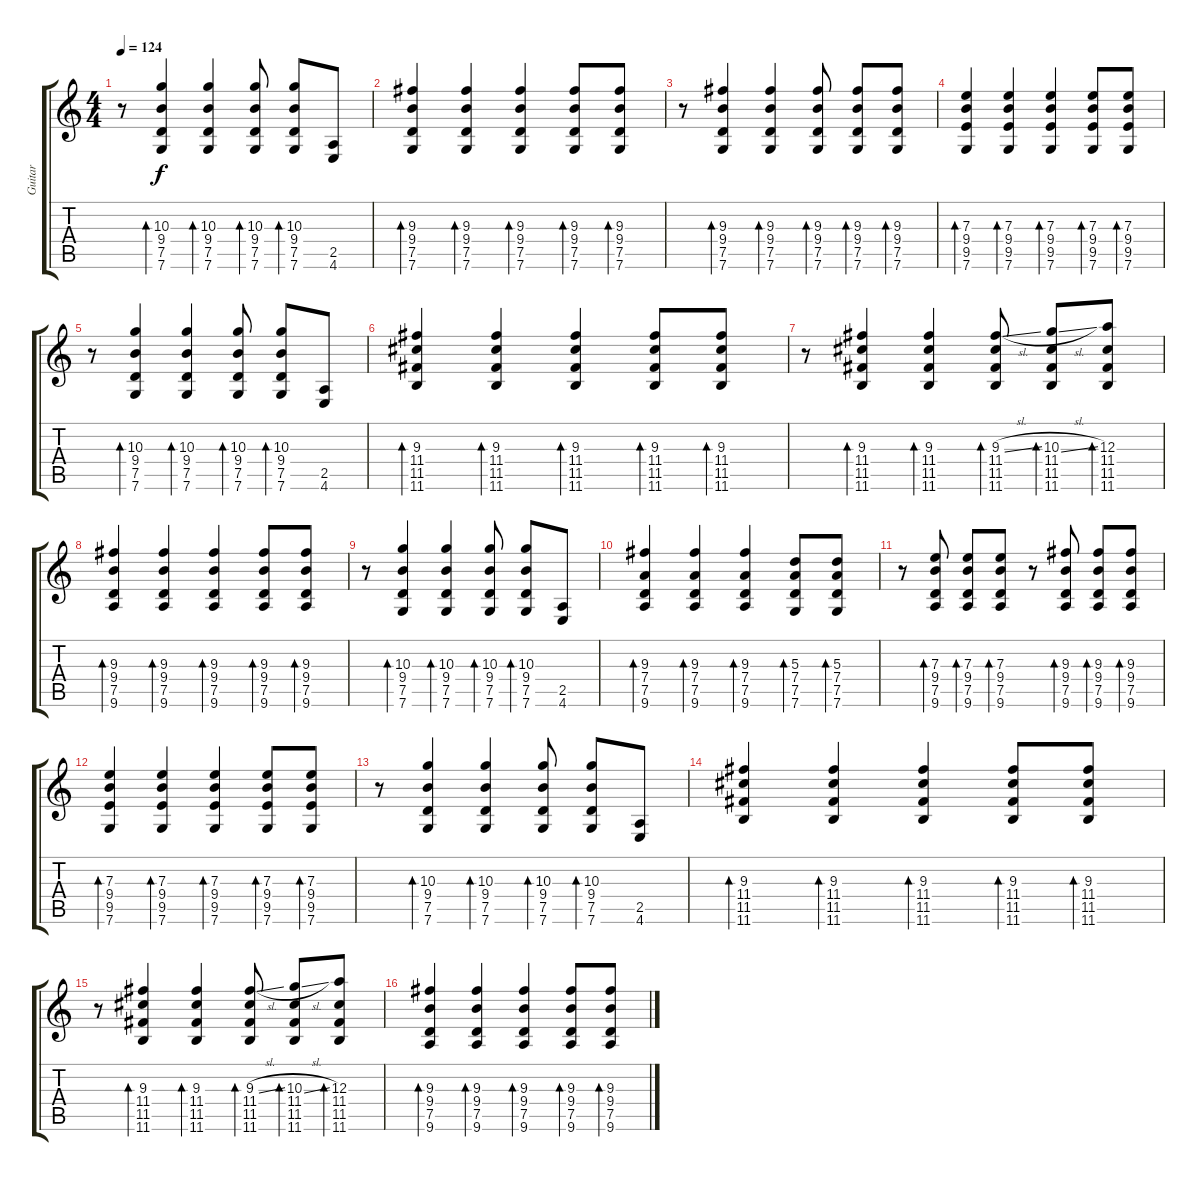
\track ("Guitar" "Guitar") {instrument distortionguitar}
\staff {score tabs}
\tuning (G4 E4 A3 D3 G2 C2) {hide}
\ts (4 4)
\tempo 124
\clef g2
\ks c
r.8{dy f} (10.3 9.4 7.5 7.6).4{bd 60} (10.3 9.4 7.5 7.6).4{bd 60} (10.3 9.4 7.5 7.6).8{bd 60} (10.3 9.4 7.5 7.6).8{bd 60} (2.5 4.6).8 |
(9.3 9.4 7.5 7.6).4{bd 60} (9.3 9.4 7.5 7.6).4{bd 60} (9.3 9.4 7.5 7.6).4{bd 60} (9.3 9.4 7.5 7.6).8{bd 60} (9.3 9.4 7.5 7.6).8{bd 60} |
r.8 (9.3 9.4 7.5 7.6).4{bd 60} (9.3 9.4 7.5 7.6).4{bd 60} (9.3 9.4 7.5 7.6).8{bd 60} (9.3 9.4 7.5 7.6).8{bd 60} (9.3 9.4 7.5 7.6).8{bd 60} |
(7.3 9.4 9.5 7.6).4{bd 60} (7.3 9.4 9.5 7.6).4{bd 60} (7.3 9.4 9.5 7.6).4{bd 60} (7.3 9.4 9.5 7.6).8{bd 60} (7.3 9.4 9.5 7.6).8{bd 60} |
r.8 (10.3 9.4 7.5 7.6).4{bd 60} (10.3 9.4 7.5 7.6).4{bd 60} (10.3 9.4 7.5 7.6).8{bd 60} (10.3 9.4 7.5 7.6).8{bd 60} (2.5 4.6).8 |
(9.3 11.4 11.5 11.6).4{bd 60} (9.3 11.4 11.5 11.6).4{bd 60} (9.3 11.4 11.5 11.6).4{bd 60} (9.3 11.4 11.5 11.6).8{bd 60} (9.3 11.4 11.5 11.6).8{bd 60} |
r.8 (9.3 11.4 11.5 11.6).4{bd 60} (9.3 11.4 11.5 11.6).4{bd 60} (9.3{sl} 11.4 11.5 11.6).8{bd 60} (10.3{sl} 11.4 11.5 11.6).8{bd 60} (12.3 11.4 11.5 11.6).8{bd 60} |
(9.3 9.4 7.5 9.6).4{bd 60} (9.3 9.4 7.5 9.6).4{bd 60} (9.3 9.4 7.5 9.6).4{bd 60} (9.3 9.4 7.5 9.6).8{bd 60} (9.3 9.4 7.5 9.6).8{bd 60} |
r.8 (10.3 9.4 7.5 7.6).4{bd 60} (10.3 9.4 7.5 7.6).4{bd 60} (10.3 9.4 7.5 7.6).8{bd 60} (10.3 9.4 7.5 7.6).8{bd 60} (2.5 4.6).8 |
(9.3 7.4 7.5 9.6).4{bd 60} (9.3 7.4 7.5 9.6).4{bd 60} (9.3 7.4 7.5 9.6).4{bd 60} (5.3 7.4 7.5 7.6).8{bd 60} (5.3 7.4 7.5 7.6).8{bd 60} |
r.8 (7.3 9.4 7.5 9.6).8{bd 60} (7.3 9.4 7.5 9.6).8{bd 60} (7.3 9.4 7.5 9.6).8{bd 60} r.8 (9.3 9.4 7.5 9.6).8{bd 60} (9.3 9.4 7.5 9.6).8{bd 60} (9.3 9.4 7.5 9.6).8{bd 60} |
(7.3 9.4 9.5 7.6).4{bd 60} (7.3 9.4 9.5 7.6).4{bd 60} (7.3 9.4 9.5 7.6).4{bd 60} (7.3 9.4 9.5 7.6).8{bd 60} (7.3 9.4 9.5 7.6).8{bd 60} |
r.8 (10.3 9.4 7.5 7.6).4{bd 60} (10.3 9.4 7.5 7.6).4{bd 60} (10.3 9.4 7.5 7.6).8{bd 60} (10.3 9.4 7.5 7.6).8{bd 60} (2.5 4.6).8 |
(9.3 11.4 11.5 11.6).4{bd 60} (9.3 11.4 11.5 11.6).4{bd 60} (9.3 11.4 11.5 11.6).4{bd 60} (9.3 11.4 11.5 11.6).8{bd 60} (9.3 11.4 11.5 11.6).8{bd 60} |
r.8 (9.3 11.4 11.5 11.6).4{bd 60} (9.3 11.4 11.5 11.6).4{bd 60} (9.3{sl} 11.4 11.5 11.6).8{bd 60} (10.3{sl} 11.4 11.5 11.6).8{bd 60} (12.3 11.4 11.5 11.6).8{bd 60} |
(9.3 9.4 7.5 9.6).4{bd 60} (9.3 9.4 7.5 9.6).4{bd 60} (9.3 9.4 7.5 9.6).4{bd 60} (9.3 9.4 7.5 9.6).8{bd 60} (9.3 9.4 7.5 9.6).8{bd 60}
